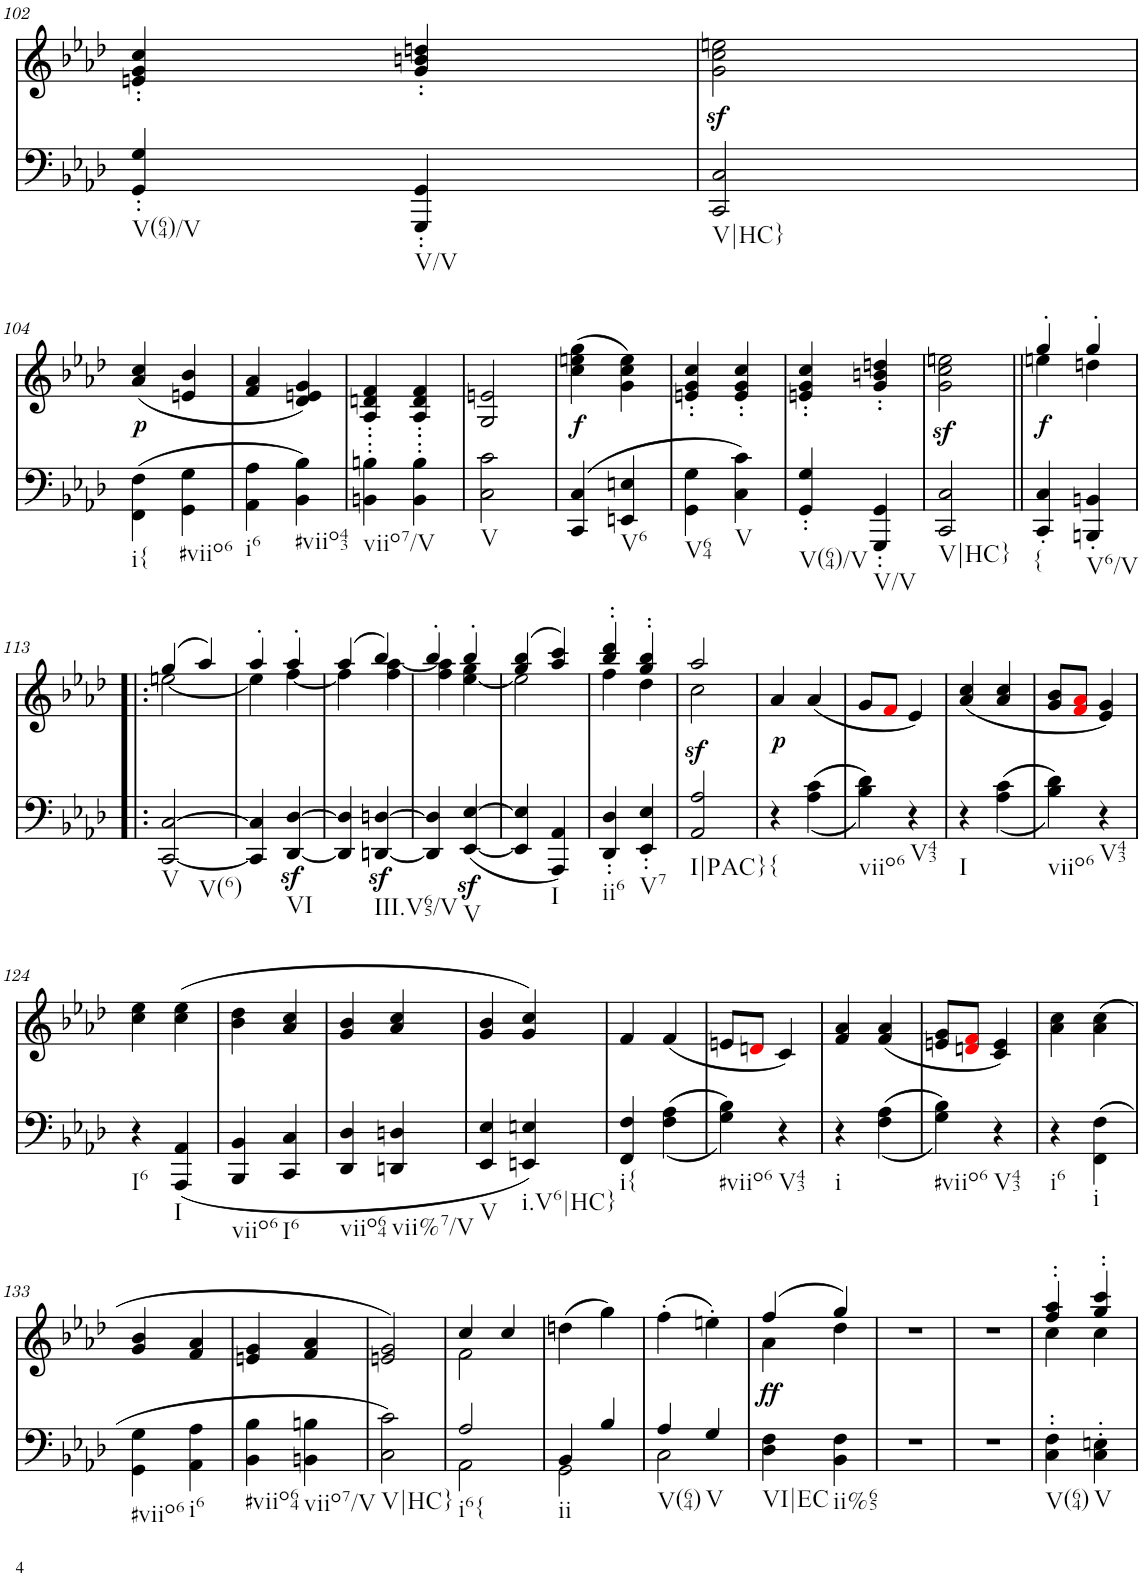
**kern	**kern	**text	**dynam
*part2	*part1	*part1	*part1
*staff2	*staff1	*staff1	*staff1
*I"piano	*I"piano	*	*
*I'Pno	*I'Pno	*	*
!!LO:PB:g=z
*clefF4	*clefG2	*	*
*k[b-e-a-d-]	*k[b-e-a-d-]	*	*
*M2/4	*M2/4	*	*
=102	=102	=102	=102
!LO:TX:b:t=V(64)/V	!	!	!
4GG/' 4G/'	4en/' 4g/' 4cc/'	.	.
!LO:TX:b:t=V/V	!	!	!
4GGG/' 4GG/'	4g/' 4bn/' 4ddn/'	.	.
=103	=103	=103	=103
!LO:TX:b:t=V|HC}	!	!	!
2CC/ 2C/	2g\z< 2cc\z< 2een\z<	.	.
!!LO:LB:g=z
=104	=104	=104	=104
!LO:TX:b:t=i{	!	!	!
!	!	!LO:LY:b	!
(4FF\ 4F\	(4a-/ 4cc/	.	.
!LO:TX:b:t=#viio6	!	!	!
4GG\ 4G\	4en/ 4b-/	.	.
=105	=105	=105	=105
!LO:TX:b:t=i6	!	!	!
4AA-\ 4A-\	4f/ 4a-/	.	.
!LO:TX:b:t=#viio43	!	!	!
4BB-\ 4B-\)	4d-/ 4en/ 4g/)	.	.
=106	=106	=106	=106
!LO:TX:b:t=viio7/V	!	!	!
4BBn\' 4Bn\'	4A-/' 4dn/' 4f/'	.	.
4BB\' 4B\'	4A-/' 4d/' 4f/'	.	.
=107	=107	=107	=107
!LO:TX:b:t=V	!	!	!
2C\ 2c\	2G/ 2en/	.	.
=108	=108	=108	=108
!	!	!LO:LY:b	!
(4CC/ 4C/	(4cc\ 4een\ 4gg\	.	.
!LO:TX:b:t=V6	!	!	!
4EEn/ 4En/	4g\ 4cc\ 4ee\)	.	.
=109	=109	=109	=109
!LO:TX:b:t=V64	!	!	!
4GG\ 4G\	4en/' 4g/' 4cc/'	.	.
!LO:TX:b:t=V	!	!	!
4C\ 4c\)	4e/' 4g/' 4cc/'	.	.
=110	=110	=110	=110
!LO:TX:b:t=V(64)/V	!	!	!
4GG/' 4G/'	4en/' 4g/' 4cc/'	.	.
!LO:TX:b:t=V/V	!	!	!
4GGG/' 4GG/'	4g/' 4bn/' 4ddn/'	.	.
=111	=111	=111	=111
!LO:TX:b:t=V|HC}	!	!	!
2CC/ 2C/	2g\z< 2cc\z< 2een\z<	.	.
=112||	=112||	=112||	=112||
*	*^	*	*
!LO:TX:b:t={	!	!	!	!
!	!	!	!LO:LY:b	!
4CC/' 4C/'	4gg'/	4een\	.	.
!LO:TX:b:t=V6/V	!	!	!	!
4BBBn/' 4BBn/'	4gg'/	4ddn\	.	.
!!LO:LB:g=z	!!
=113!|:	=113!|:	=113!|:	=113!|:	=113!|:
!LO:TX:b:t=V	!	!	!	!
!LO:TX:b:t=V(6)	!	!	!	!
[2CC/ [2C/	(4gg/	[2een\	.	.
.	4aa-/)	.	.	.
=114	=114	=114	=114	=114
4CC/] 4C/]	4aa-'/	4ee\]	.	.
!LO:TX:b:t=VI	!	!	!	!
[4DD-/z< [4D-/z<	4aa-'/	[4ff\	.	.
=115	=115	=115	=115	=115
4DD-/] 4D-/]	(4aa-/	4ff\]	.	.
!LO:TX:b:t=III.V65/V	!	!	!	!
[4DDn/z< [4Dn/z<	4bb-/)	4ff\ [4aa-\	.	.
=116	=116	=116	=116	=116
4DD/] 4D/]	4bb-'/	4ff\ 4aa-\]	.	.
!LO:TX:b:t=V	!	!	!	!
([4EE-/z< [4E-/z<	4bb-'/	[4ee-\ 4gg\	.	.
=117	=117	=117	=117	=117
4EE-/] 4E-/]	(4gg/ 4bb-/	2ee-\]	.	.
!LO:TX:b:t=I	!	!	!	!
4AAA-/ 4AA-/)	4aa-/ 4ccc/)	.	.	.
=118	=118	=118	=118	=118
!LO:TX:b:t=ii6	!	!	!	!
4DD-/' 4D-/'	4bb-/' 4ddd-/'	4ff\	.	.
!LO:TX:b:t=V7	!	!	!	!
4EE-/' 4E-/'	4gg/' 4bb-/'	4dd-\	.	.
=119	=119	=119	=119	=119
!LO:TX:b:t=I|PAC}	!	!	!	!
!	!	!	!	!LO:DY:b
2AA-/ 2A-/	2aa-/	2cc\	.	sf
=120	=120	=120	=120	=120
!LO:TX:b:t={	!	!	!	!
!	!	!	!LO:LY:b	!
*	*v	*v	*	*
4r	4a-/	.	.
((<4A-\ 4c\	(4a-/	.	.
=121	=121	=121	=121
!LO:TX:b:t=viio6	!	!	!
4B-\ 4d-\))	8g/L	.	.
.	8fi/J	.	.
!LO:TX:b:t=V43	!	!	!
4r	4e-/)	.	.
=122	=122	=122	=122
!LO:TX:b:t=I	!	!	!
4r	(4a-/ 4cc/	.	.
((<4A-\ 4c\	4a-/ 4cc/	.	.
=123	=123	=123	=123
!LO:TX:b:t=viio6	!	!	!
4B-\ 4d-\))	8g/ 8b-/L	.	.
.	8fi/ 8a-i/J	.	.
!LO:TX:b:t=V43	!	!	!
4r	4e-/ 4g/)	.	.
!!LO:LB:g=z
=124	=124	=124	=124
!LO:TX:b:t=I6	!	!	!
4r	4cc\ 4ee-\	.	.
!LO:TX:b:t=I	!	!	!
(<4AAA-/ 4AA-/	(4cc\ 4ee-\	.	.
=125	=125	=125	=125
!LO:TX:b:t=viio6	!	!	!
4BBB-/ 4BB-/	4b-\ 4dd-\	.	.
!LO:TX:b:t=I6	!	!	!
4CC/ 4C/	4a-/ 4cc/	.	.
=126	=126	=126	=126
!LO:TX:b:t=viio64	!	!	!
4DD-/ 4D-/	4g/ 4b-/	.	.
!LO:TX:b:t=vii%7/V	!	!	!
4DDn/ 4Dn/	4a-/ 4cc/	.	.
=127	=127	=127	=127
!LO:TX:b:t=V	!	!	!
4EE-/ 4E-/	4g/ 4b-/	.	.
!LO:TX:b:t=i.V6|HC}	!	!	!
4EEn/ 4En/)	4g/ 4cc/)	.	.
=128	=128	=128	=128
!LO:TX:b:t=i{	!	!	!
4FF/ 4F/	4f/	.	.
(<(4F\ 4A-\	(4f/	.	.
=129	=129	=129	=129
!LO:TX:b:t=#viio6	!	!	!
4G\ 4B-\))	8en/L	.	.
.	8dni/J	.	.
!LO:TX:b:t=V43	!	!	!
4r	4c/)	.	.
=130	=130	=130	=130
!LO:TX:b:t=i	!	!	!
4r	4f/ 4a-/	.	.
((<4F\ 4A-\	(4f/ 4a-/	.	.
=131	=131	=131	=131
!LO:TX:b:t=#viio6	!	!	!
4G\ 4B-\))	8en/ 8g/L	.	.
.	8dni/ 8fi/J	.	.
!LO:TX:b:t=V43	!	!	!
4r	4c/ 4e/)	.	.
=132	=132	=132	=132
!LO:TX:b:t=i6	!	!	!
4r	4a-\ 4cc\	.	.
!LO:TX:b:t=i	!	!	!
(4FF\ 4F\	(4a-\ 4cc\	.	.
!!LO:LB:g=z
=133	=133	=133	=133
!LO:TX:b:t=#viio6	!	!	!
4GG\ 4G\	4g/ 4b-/	.	.
!LO:TX:b:t=i6	!	!	!
4AA-\ 4A-\	4f/ 4a-/	.	.
=134	=134	=134	=134
!LO:TX:b:t=#viio64	!	!	!
4BB-\ 4B-\	4en/ 4g/	.	.
!LO:TX:b:t=viio7/V	!	!	!
4BBn\ 4Bn\	4f/ 4a-/	.	.
=135	=135	=135	=135
!LO:TX:b:t=V|HC}	!	!	!
2C\ 2c\)	2en/ 2g/)	.	.
=136	=136	=136	=136
*^	*^	*	*
!LO:TX:b:t=i6{	!	!	!	!	!
2A-/	2AA-\	4cc/	2f\	.	.
.	.	4cc/	.	.	.
*	*	*v	*v	*	*
=137	=137	=137	=137	=137
!LO:TX:b:t=ii	!	!	!	!
4BB-/	2GG\	(4ddn\	.	.
4B-/	.	4gg\)	.	.
=138	=138	=138	=138	=138
!LO:TX:b:t=V(64)	!	!	!	!
4A-/	2C\	(4ff'\	.	.
!LO:TX:b:t=V	!	!	!	!
4G/	.	4een'\)	.	.
*v	*v	*	*	*
=139	=139	=139	=139
!LO:TX:b:t=VI|EC	!	!	!
!	!	!LO:LY:b	!
*	*^	*	*
4D-\ 4F\	(4ff/	4a-\	.	.
!LO:TX:b:t=ii%65	!	!	!	!
4BB-\ 4F\	4gg/)	4dd-\	.	.
*	*v	*v	*	*
=140	=140	=140	=140
2r	2r	.	.
=141	=141	=141	=141
2r	2r	.	.
=142	=142	=142	=142
*	*^	*	*
!LO:TX:b:t=V(64)	!	!	!	!
4C\'> 4F\'>	4ff/' 4aa-/'	4cc\	.	.
!LO:TX:b:t=V	!	!	!	!
4C\'> 4En\'>	4gg/' 4ccc/'	4cc\	.	.
*	*v	*v	*	*
=	=	=	=
*-	*-	*-	*-
